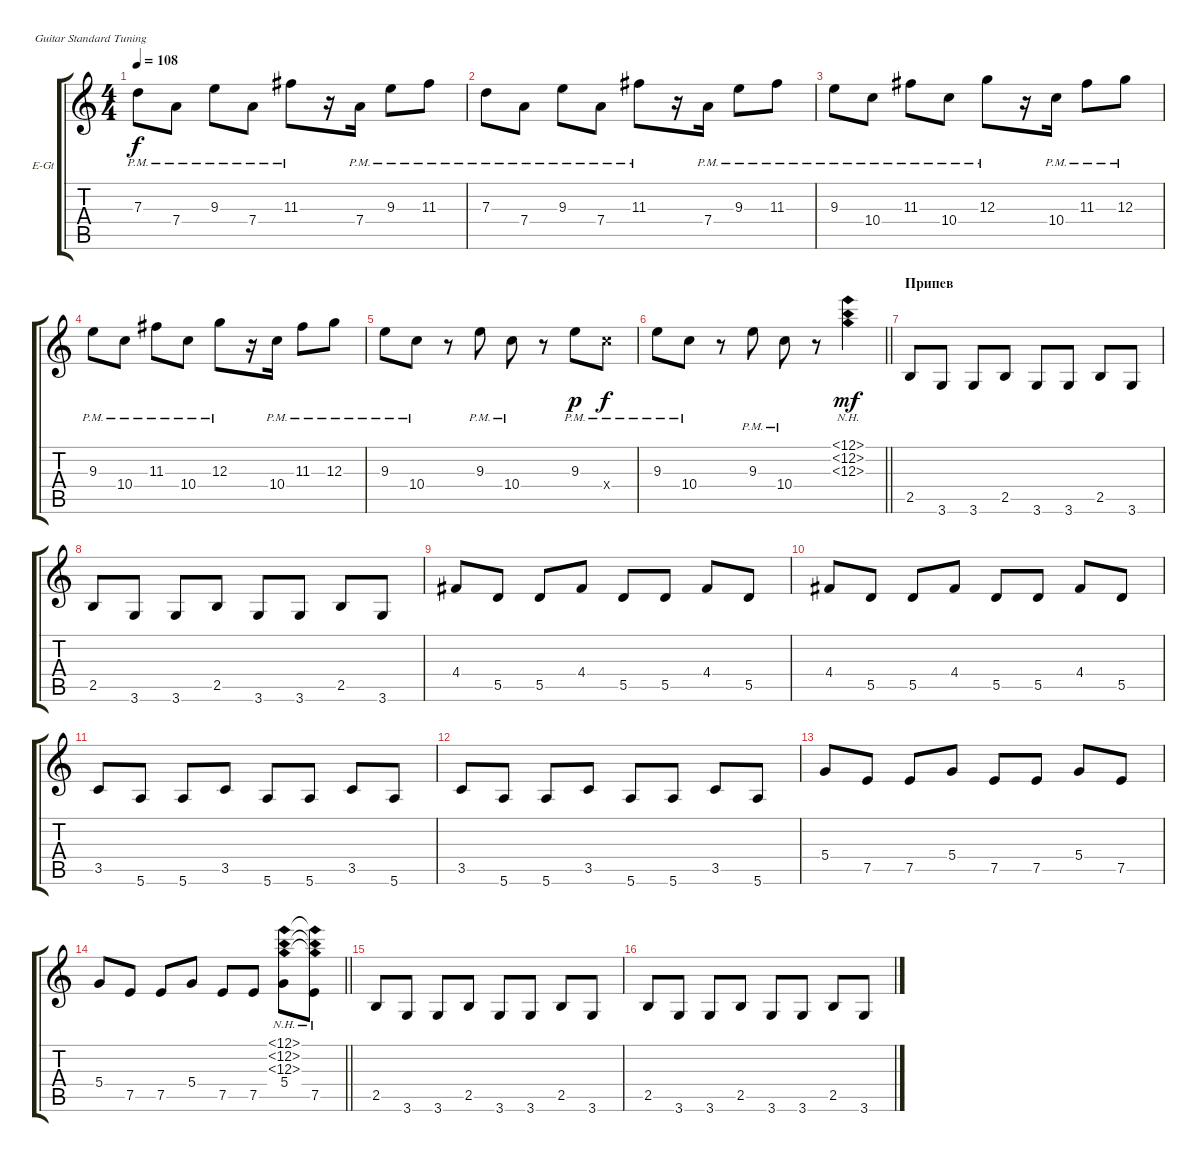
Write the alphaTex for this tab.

\bracketExtendMode groupsimilarinstruments
\firstSystemTrackNameOrientation horizontal
\otherSystemsTrackNameOrientation horizontal
\track ("Г. Каспарян" "E-Gt") {instrument electricguitarclean}
\staff {score tabs}
\tuning (E4 B3 G3 D3 A2 E2)
\ts (4 4)
\tempo 108
\clef g2
\ks c
7.3{pm}.8{dy f} 7.4{pm}.8 9.3{pm}.8 7.4{pm}.8 11.3{pm}.8 r.16 7.4{pm}.16 9.3{pm}.8 11.3{pm}.8 |
7.3{pm}.8 7.4{pm}.8 9.3{pm}.8 7.4{pm}.8 11.3{pm}.8 r.16 7.4{pm}.16 9.3{pm}.8 11.3{pm}.8 |
9.3{pm}.8 10.4{pm}.8 11.3{pm}.8 10.4{pm}.8 12.3{pm}.8 r.16 10.4{pm}.16 11.3{pm}.8 12.3{pm}.8 |
9.3{pm}.8 10.4{pm}.8 11.3{pm}.8 10.4{pm}.8 12.3{pm}.8 r.16 10.4{pm}.16 11.3{pm}.8 12.3{pm}.8 |
9.3{pm}.8 10.4{pm}.8 r.8 9.3{pm}.8 10.4{pm}.8 r.8 9.3{pm}.8{dy p} 10.4{pm x}.8{dy f} |
\barLineRight lightlight
9.3{pm}.8 10.4{pm}.8 r.8 9.3{pm}.8 10.4{pm}.8 r.8 (12.1{nh} 12.2{nh} 12.3{nh}).4{dy mf} |
\section ("" "Припев")
2.5.8 3.6.8 3.6.8 2.5.8 3.6.8 3.6.8 2.5.8 3.6.8 |
2.5.8 3.6.8 3.6.8 2.5.8 3.6.8 3.6.8 2.5.8 3.6.8 |
4.4.8 5.5.8 5.5.8 4.4.8 5.5.8 5.5.8 4.4.8 5.5.8 |
4.4.8 5.5.8 5.5.8 4.4.8 5.5.8 5.5.8 4.4.8 5.5.8 |
3.5.8 5.6.8 5.6.8 3.5.8 5.6.8 5.6.8 3.5.8 5.6.8 |
3.5.8 5.6.8 5.6.8 3.5.8 5.6.8 5.6.8 3.5.8 5.6.8 |
5.4.8 7.5.8 7.5.8 5.4.8 7.5.8 7.5.8 5.4.8 7.5.8 |
\barLineRight lightlight
5.4.8 7.5.8 7.5.8 5.4.8 7.5.8 7.5.8 (5.4 12.1{nh} 12.2{nh} 12.3{nh}).8 (7.5 12.3{nh t} 12.2{nh t} 12.1{nh t}).8 |
2.5.8 3.6.8 3.6.8 2.5.8 3.6.8 3.6.8 2.5.8 3.6.8 |
2.5.8 3.6.8 3.6.8 2.5.8 3.6.8 3.6.8 2.5.8 3.6.8
